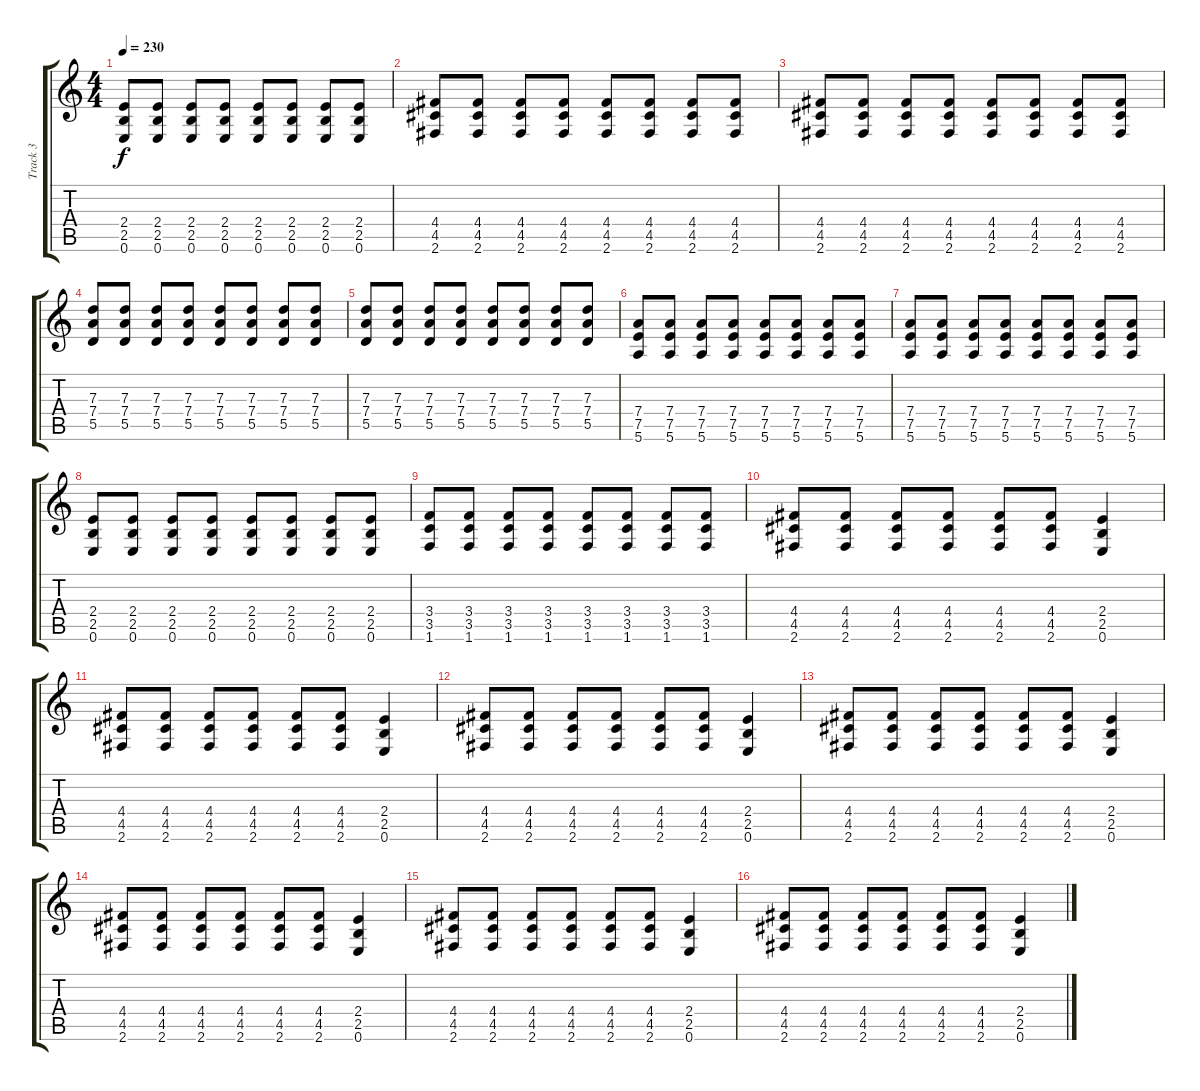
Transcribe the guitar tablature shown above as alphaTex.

\track ("Track 3" "Track 3") {instrument distortionguitar}
\staff {score tabs}
\tuning (E4 B3 G3 D3 A2 E2) {hide}
\ts (4 4)
\tempo 230
\clef g2
\ks c
(2.4 2.5 0.6).8{dy f} (2.4 2.5 0.6).8 (2.4 2.5 0.6).8 (2.4 2.5 0.6).8 (2.4 2.5 0.6).8 (2.4 2.5 0.6).8 (2.4 2.5 0.6).8 (2.4 2.5 0.6).8 |
(4.4 4.5 2.6).8 (4.4 4.5 2.6).8 (4.4 4.5 2.6).8 (4.4 4.5 2.6).8 (4.4 4.5 2.6).8 (4.4 4.5 2.6).8 (4.4 4.5 2.6).8 (4.4 4.5 2.6).8 |
(4.4 4.5 2.6).8 (4.4 4.5 2.6).8 (4.4 4.5 2.6).8 (4.4 4.5 2.6).8 (4.4 4.5 2.6).8 (4.4 4.5 2.6).8 (4.4 4.5 2.6).8 (4.4 4.5 2.6).8 |
(7.3 7.4 5.5).8 (7.3 7.4 5.5).8 (7.3 7.4 5.5).8 (7.3 7.4 5.5).8 (7.3 7.4 5.5).8 (7.3 7.4 5.5).8 (7.3 7.4 5.5).8 (7.3 7.4 5.5).8 |
(7.3 7.4 5.5).8 (7.3 7.4 5.5).8 (7.3 7.4 5.5).8 (7.3 7.4 5.5).8 (7.3 7.4 5.5).8 (7.3 7.4 5.5).8 (7.3 7.4 5.5).8 (7.3 7.4 5.5).8 |
(7.4 7.5 5.6).8 (7.4 7.5 5.6).8 (7.4 7.5 5.6).8 (7.4 7.5 5.6).8 (7.4 7.5 5.6).8 (7.4 7.5 5.6).8 (7.4 7.5 5.6).8 (7.4 7.5 5.6).8 |
(7.4 7.5 5.6).8 (7.4 7.5 5.6).8 (7.4 7.5 5.6).8 (7.4 7.5 5.6).8 (7.4 7.5 5.6).8 (7.4 7.5 5.6).8 (7.4 7.5 5.6).8 (7.4 7.5 5.6).8 |
(2.4 2.5 0.6).8 (2.4 2.5 0.6).8 (2.4 2.5 0.6).8 (2.4 2.5 0.6).8 (2.4 2.5 0.6).8 (2.4 2.5 0.6).8 (2.4 2.5 0.6).8 (2.4 2.5 0.6).8 |
(3.4 3.5 1.6).8 (3.4 3.5 1.6).8 (3.4 3.5 1.6).8 (3.4 3.5 1.6).8 (3.4 3.5 1.6).8 (3.4 3.5 1.6).8 (3.4 3.5 1.6).8 (3.4 3.5 1.6).8 |
(4.4 4.5 2.6).8 (4.4 4.5 2.6).8 (4.4 4.5 2.6).8 (4.4 4.5 2.6).8 (4.4 4.5 2.6).8 (4.4 4.5 2.6).8 (2.4 2.5 0.6).4 |
(4.4 4.5 2.6).8 (4.4 4.5 2.6).8 (4.4 4.5 2.6).8 (4.4 4.5 2.6).8 (4.4 4.5 2.6).8 (4.4 4.5 2.6).8 (2.4 2.5 0.6).4 |
(4.4 4.5 2.6).8 (4.4 4.5 2.6).8 (4.4 4.5 2.6).8 (4.4 4.5 2.6).8 (4.4 4.5 2.6).8 (4.4 4.5 2.6).8 (2.4 2.5 0.6).4 |
(4.4 4.5 2.6).8 (4.4 4.5 2.6).8 (4.4 4.5 2.6).8 (4.4 4.5 2.6).8 (4.4 4.5 2.6).8 (4.4 4.5 2.6).8 (2.4 2.5 0.6).4 |
(4.4 4.5 2.6).8 (4.4 4.5 2.6).8 (4.4 4.5 2.6).8 (4.4 4.5 2.6).8 (4.4 4.5 2.6).8 (4.4 4.5 2.6).8 (2.4 2.5 0.6).4 |
(4.4 4.5 2.6).8 (4.4 4.5 2.6).8 (4.4 4.5 2.6).8 (4.4 4.5 2.6).8 (4.4 4.5 2.6).8 (4.4 4.5 2.6).8 (2.4 2.5 0.6).4 |
(4.4 4.5 2.6).8 (4.4 4.5 2.6).8 (4.4 4.5 2.6).8 (4.4 4.5 2.6).8 (4.4 4.5 2.6).8 (4.4 4.5 2.6).8 (2.4 2.5 0.6).4
